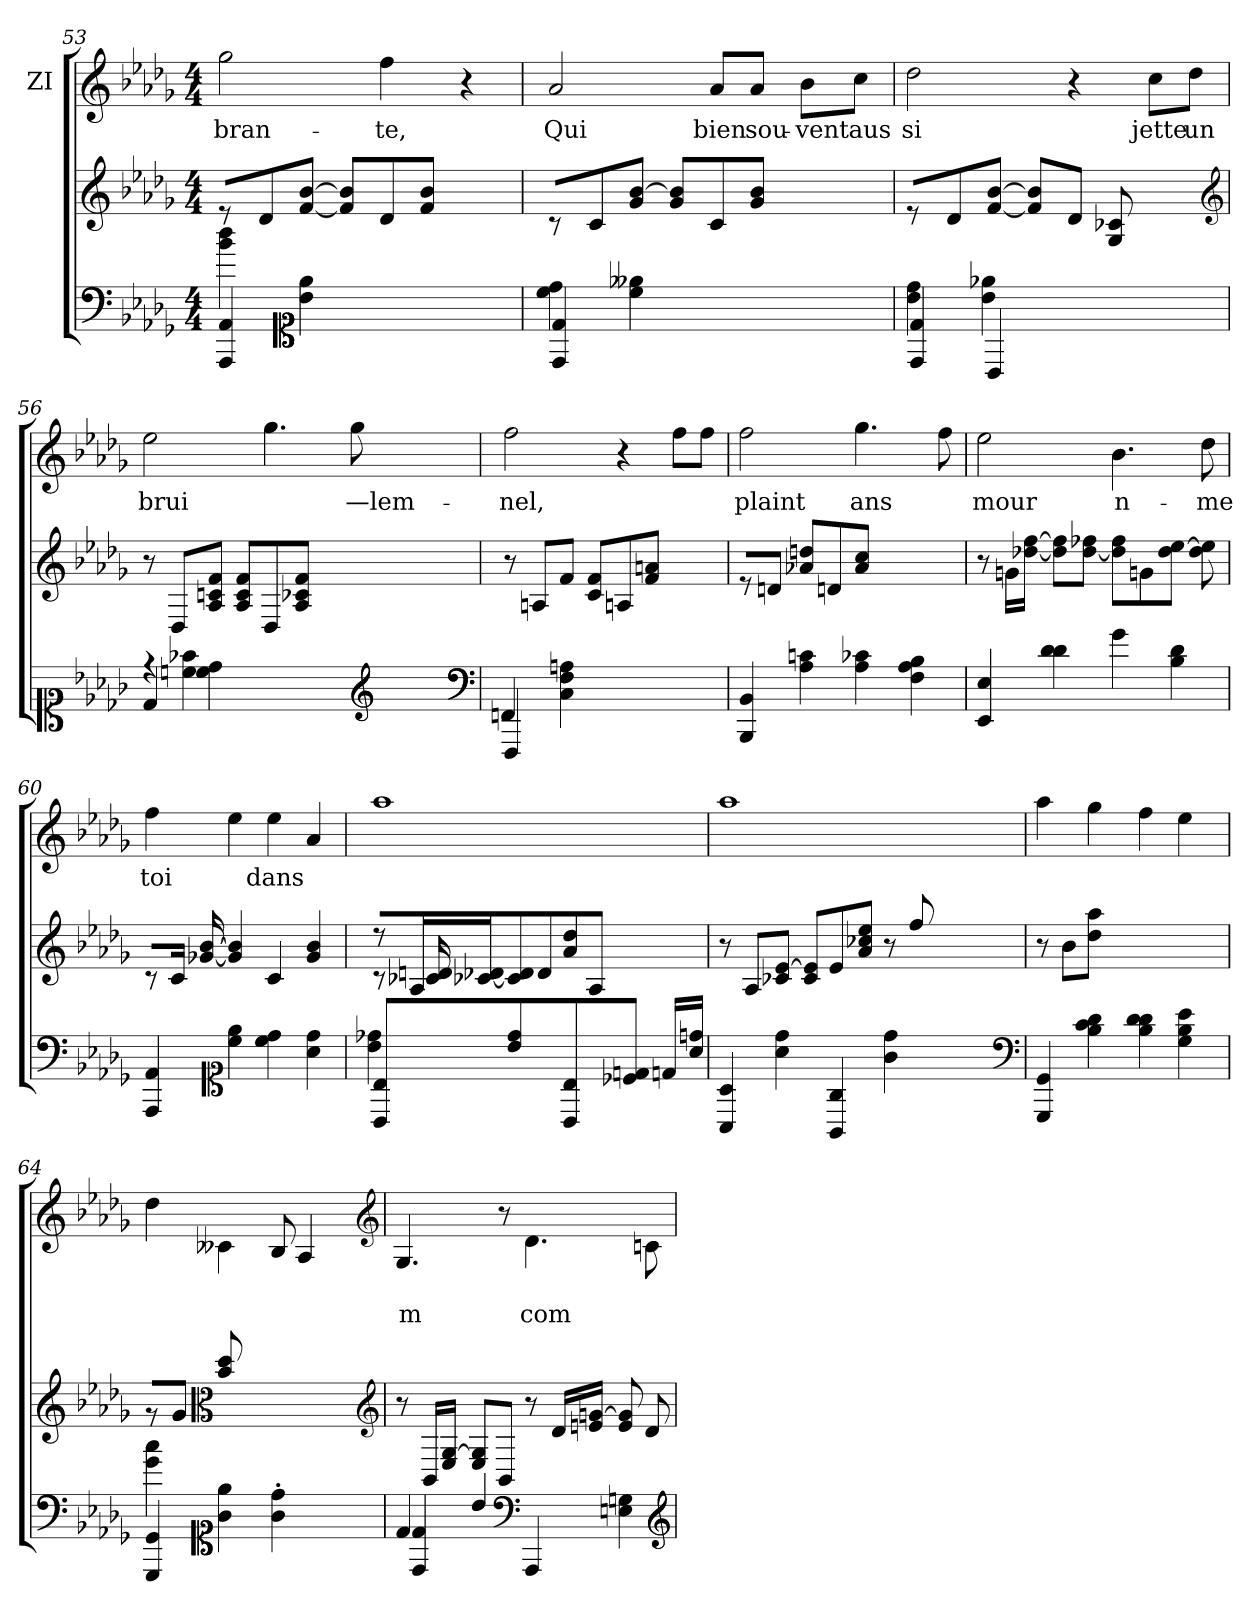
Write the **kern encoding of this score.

**kern	**kern	**kern	**text	**text
*part3	*part2	*part1	*part1	*part1
*staff3	*staff2	*staff1	*staff1	*staff1
*	*	*I"ZI	*	*
!!LO:LB:g=z
*clefF4	*clefG2	*clefG2	*	*
*k[b-e-a-d-g-]	*k[b-e-a-d-g-]	*k[b-e-a-d-g-]	*	*
*M4/4	*M4/4	*M4/4	*	*
=53	=53	=53	=53	=53
*^	*	*	*	*
4dd-i\ 4b-i\	4AA-j/ 4AAA-j/	8r	2gg-Z\	bran-	.
.	.	8d-Z/J	.	.	.
*clefC1	*	*	*	*	*
2.ryy	4b-j\ 4ee-j\	[8b-Z/ [8fZ/J	.	.	.
.	.	8fZ]/ 8b-Z]/L	.	.	.
.	2ryy	8d-Z/	4ffZ\	te,	.
.	.	8b-Z/ 8fZ/J	.	.	.
.	.	4ryy	4r	.	.
=54	=54	=54	=54	=54	=54
4cci\ 4dd-i\	4d-j/ 4D-j/	8r	2a-Z/	Qui	.
.	.	8cZ/J	.	.	.
2.ryy	4ccj\ 4ee--Xj\	8g-Z/ [8b-Z/J	.	.	.
.	.	8g-Z/ 8b-Z]/L	.	.	.
.	2ryy	8cZ/	8a-Z/L	bien	.
.	.	8g-Z/ 8b-Z/J	8a-Z/J	sou-	.
.	.	4ryy	8b-Z\L	vent	.
.	.	.	8ccZ\J	aus	.
=55	=55	=55	=55	=55	=55
4dd-i\ 4b-i\	4d-j/ 4D-j/	8r	2dd-Z\	si	.
.	.	8d-Z/J	.	.	.
4BB-i/	4b-j\ 4ee-Xj\	[8fZ/ [8b-Z/J	.	.	.
.	.	8b-Z]/ 8fZ]/L	.	.	.
2ryy	2ryy	8d-Z/J	4r	.	.
.	.	8c-XZ/ 8G-Z/	.	.	.
.	.	4ryy	8ccZ\L	jette	.
.	.	.	8dd-Z\J	un	.
*	*	*clefG2	*	*	*
!!LO:LB:g=z
=56	=56	=56	=56	=56	=56
4r	4d-j/	8r	2ee-Z\	brui	.
.	.	8D-Z/L	.	.	.
4ccni\ 4dd-i\	4ccj\ 4ff-Xj\	8A-Z/ 8cnZ/ 8fZ/J	.	.	.
.	.	8fZ/ 8cZ/ 8A-Z/L	.	.	.
2ryy	2ryy	8D-Z/	4.gg-Z\	.	.
.	.	8fZ/ 8c-XZ/ 8A-Z/J	.	.	.
.	.	4ryy	.	.	.
.	.	.	8gg-Z\	—lem-	.
*clefG2	*	*	*	*	*
2ryy	2ryy	2ryy	2ryy	.	.
8ryy	8ryy	8ryy	8ryy	.	.
*clefF4	*	*	*	*	*
=57	=57	=57	=57	=57	=57
4FFFi/	4FFnj/	8r	2ffZ\	nel,	.
.	.	8AnZ/L	.	.	.
4Ani\ 4Fi\	4Fj\ 4Cj\	8fZ/J	.	.	.
.	.	8cZ/ 8fZ/L	.	.	.
2ryy	2ryy	8AnZ/	4r	.	.
.	.	8fZ/ 8anZ/J	.	.	.
.	.	4ryy	8ffZ\L	.	.
.	.	.	8ffZ\J	.	.
*v	*v	*	*	*	*
=58	=58	=58	=58	=58
4BB-j/ 4BBB-j/	8r	2ffZ\	plaint	.
.	8dnZ/J	.	.	.
4cnj\ 4A-j\	8ddnZ/ 8a-XZ/L	.	.	.
.	8dnZ/	.	.	.
4c-Xj\ 4A-j\	8a-Z/ 8ccZ/J	4.gg-Z\	ans	.
.	4.ryy	.	.	.
4Fj\ 4A-j\ 4B-j\	.	.	.	.
.	.	8ffZ\	.	.
!!LO:PB:g=z
=59	=59	=59	=59	=59
4E-j/ 4EE-j/	8r	2ee-Z\	mour	.
.	16gnZ\LL	.	.	.
.	[16ffZ\ [16dd-XZ\JJ	.	.	.
4d-j\ 4d-j\	8dd-Z]\ 8ffZ]\L	.	.	.
.	8ff-XZ\ [8dd-Z\J	.	.	.
4g-j\	8ff-Z\ 8dd-Z]\L	4.b-Z\	n-	.
.	8gnZ\	.	.	.
4d-j\ 4B-j\	8dd-Z\ [8ee-Z\J	.	.	.
.	8dd-Z\ 8ee-Z]\	8dd-Z\	me	.
=60	=60	=60	=60	=60
4AA-j/ 4AAA-j/	8r	4ffZ\	toi	.
.	16cZ/JJ	.	.	.
.	[16b-Z/ [16g-XZ/	.	.	.
*clefC1	*	*	*	*
4ccj\ 4ee-j\	4g-Z]/ 4b-Z]/	4ee-Z\	.	.
4ccj\ 4dd-j\	4cZ/	4ee-Z\	dans	.
4a-j\ 4dd-j\	4g-Z/ 4b-Z/	4a-Z/	.	.
=61	=61	=61	=61	=61
*^	*^	*	*	*
*	*^	*	*	*	*	*
4B-j/ 4BB-j/	4dd-XV\ 4b-V\	1ryy	8r	8r	1aa-Z/	.	.
.	.	.	16A-Z/LL	16dni/ 16c-Xi/	.	.	.
.	.	.	16d-Z/ [16c-XZ/JJ	2ryy	.	.	.
4dd-j\ 4b-j\	2.ryy	.	8d-Z/ 8c-Z]/L	.	.	.	.
.	.	.	8d-Z/	.	.	.	.
4B-j/ 4BB-j/	.	.	8a-Z/ 8dd-Z/J	.	.	.	.
.	.	.	8A-Z/J	.	.	.	.
.	.	.	.	4ryy	.	.	.
8dnj/ 8c-Xj/J	.	.	4ryy	.	.	.	.
16dnj/LL	.	.	.	.	.	.	.
16a-j/ 16ddnj/JJ	.	.	.	16ryy	.	.	.
*v	*v	*v	*	*	*	*	*
*	*v	*v	*	*	*
!!LO:LB:g=z
=62	=62	=62	=62	=62
4A-j/ 4AA-j/	8r	1aa-Z/	.	.
.	8A-Z/L	.	.	.
4dd-j\ 4a-j\	8c-XZ/ [8e-Z/J	.	.	.
.	8c-Z/ 8e-Z]/L	.	.	.
4G-j/ 4GG-j/	8e-Z/	.	.	.
.	8a-Z/ 8cc-XZ/ 8ee-Z/J	.	.	.
4g-j\ 4dd-j\	8r	.	.	.
.	8ffZ/	.	.	.
1ryy	1ryy	1ryy	.	.
*clefF4	*	*	*	*
=63	=63	=63	=63	=63
4GG-j/ 4GGG-j/	8r	4aa-Z\	.	.
.	8b-Z\L	.	.	.
4B-j\ 4cj\ 4d-j\	8dd-Z\ 8aa-Z\J	4gg-Z\	.	.
.	2ryy	.	.	.
4d-j\ 4d-j\ 4B-j\	.	4ffZ\	.	.
4e-j\ 4B-j\ 4G-j\	.	4ee-Z\	.	.
.	8ryy	.	.	.
=64	=64	=64	=64	=64
*^	*	*	*	*
4g-i\ 4cci\	4GG-j/ 4GGG-j/	8r	4dd-Z\	.	.
.	.	8g-Z/J	.	.	.
*clefC1	*	*clefC3	*	*	*
2.ryy	4g-j\ 4ee-j\	8b-Z/ 8dd-Z/	4c--XZ\	.	.
.	.	2ryy	.	.	.
.	4g-j'>\ 4dd-j'>\	.	8B-Z/	.	.
.	.	.	4A-Z/	.	.
.	4ryy	.	.	.	.
.	.	8ryy	8ryy	.	.
*	*	*clefG2	*clefG2	*	*
!!LO:LB:g=z
=65	=65	=65	=65	=65	=65
4d-i/	4d-j/ 4D-j/	8r	4.G-Z/	.	m
.	.	16BB-Z/LL	.	.	.
.	.	16E-Z/ [16G-Z/JJ	.	.	.
2.ryy	4b-j/	8E-Z/ 8G-Z]/L	.	.	.
.	.	8BB-Z/J	8r	.	.
*clefF4	*	*	*	*	*
.	4AAA-j/	8r	4.d-Z\	.	com
.	.	16d-Z/LL	.	.	.
.	.	16enZ/ [16gnZ/JJ	.	.	.
.	4Gnj\ 4Enj\	8eZ/ 8gZ]/	.	.	.
.	.	8d-Z/	8cnZ\	.	.
*v	*v	*	*	*	*
*clefG2	*	*	*	*
=	=	=	=	=
*-	*-	*-	*-	*-
